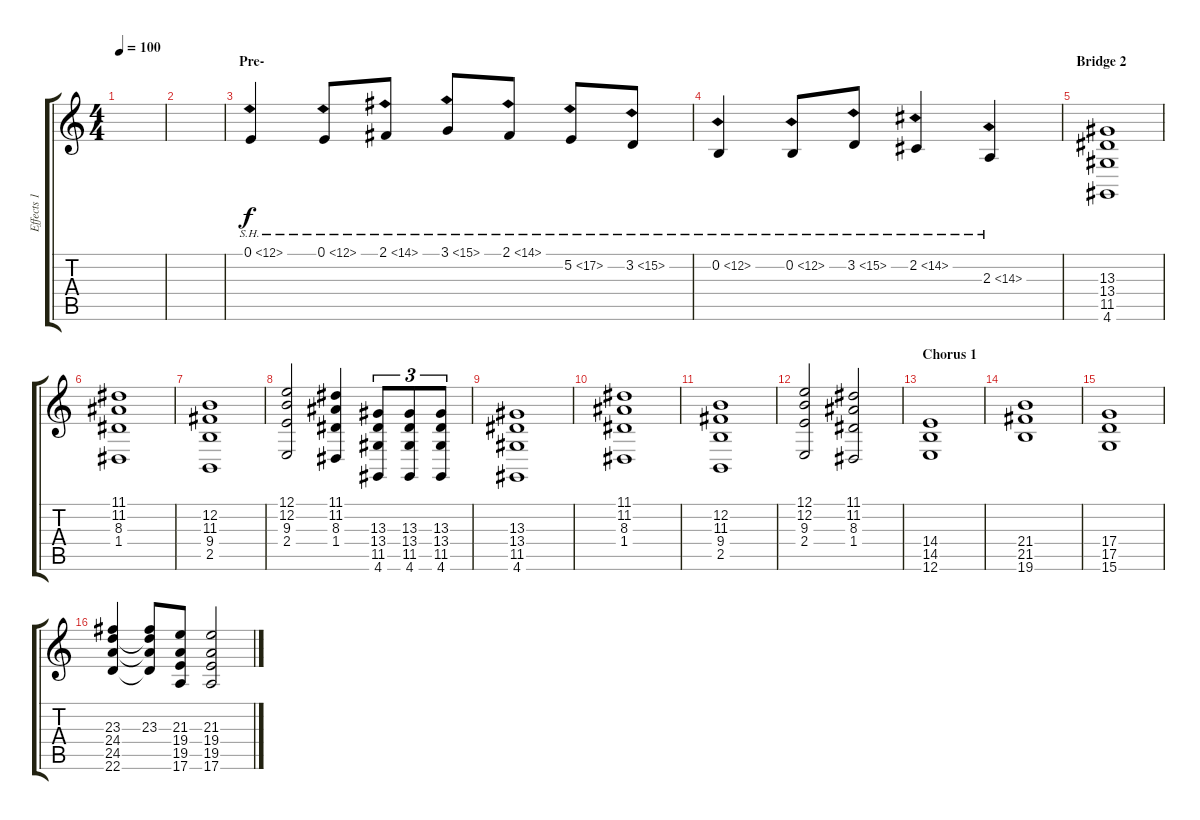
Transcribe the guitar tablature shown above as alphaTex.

\track ("Effects 1" "Effects 1") {instrument stringensemble1}
\staff {score tabs}
\tuning (E4 B3 G3 D3 A2 E2) {hide}
\ts (4 4)
\tempo 100
\clef g2
\ks c
|
|
\section ("" "Pre-")
0.1{sh 12}.4 0.1{sh 12}.8 2.1{sh 12}.8 3.1{sh 12}.8 2.1{sh 12}.8 5.2{sh 12}.8 3.2{sh 12}.8 |
0.2{sh 12}.4 0.2{sh 12}.8 3.2{sh 12}.8 2.2{sh 12}.4 2.3{sh 12}.4 |
\section ("" "Bridge 2")
(13.3 13.4 11.5 4.6).1{balance 8} |
(11.1 11.2 8.3 1.4).1 |
(12.2 11.3 9.4 2.5).1 |
(12.1 12.2 9.3 2.4).2 (11.1 11.2 8.3 1.4).4 (13.3 13.4 11.5 4.6).8{tu (3 2)} (13.3 13.4 11.5 4.6).8{tu (3 2)} (13.3 13.4 11.5 4.6).8{tu (3 2)} |
(13.3 13.4 11.5 4.6).1{balance 8} |
(11.1 11.2 8.3 1.4).1 |
(12.2 11.3 9.4 2.5).1 |
(12.1 12.2 9.3 2.4).2 (11.1 11.2 8.3 1.4).2 |
\section ("" "Chorus 1")
(14.4 14.5 12.6).1 |
(21.4 21.5 19.6).1 |
(17.4 17.5 15.6).1 |
(23.3 24.4 24.5 22.6).4 (23.3 24.4{t} 24.5{t} 22.6{t}).8 (21.3 19.4 19.5 17.6).8 (21.3 19.4 19.5 17.6).2
